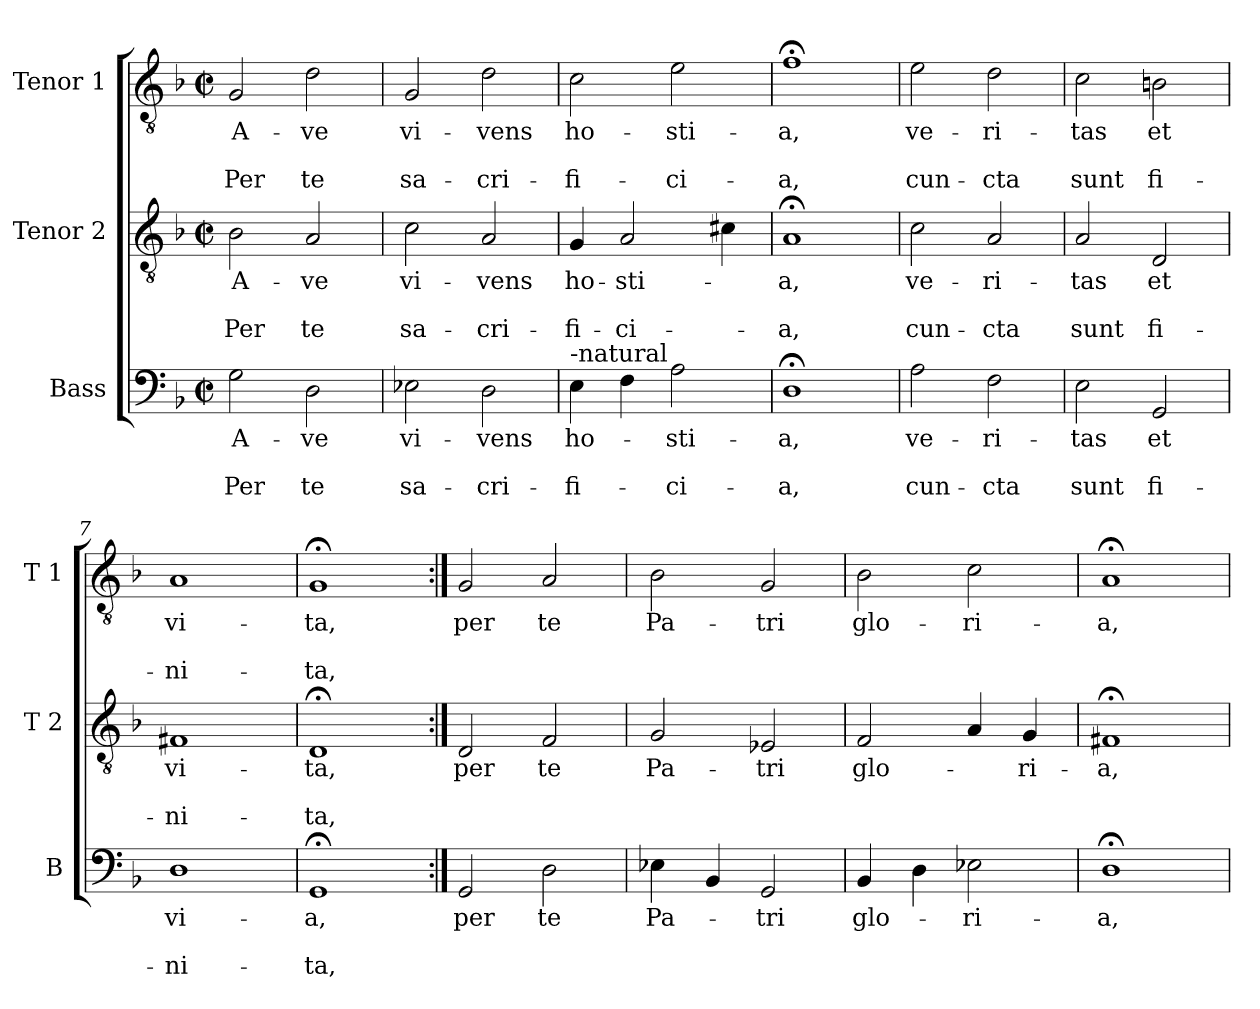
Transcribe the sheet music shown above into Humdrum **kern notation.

**kern	**text	**text	**text	**kern	**text	**text	**text	**kern	**text	**text	**text
*part3	*part3	*part3	*part3	*part2	*part2	*part2	*part2	*part1	*part1	*part1	*part1
*staff3	*staff3	*staff3	*staff3	*staff2	*staff2	*staff2	*staff2	*staff1	*staff1	*staff1	*staff1
*I"Bass	*	*	*	*I"Tenor 2	*	*	*	*I"Tenor 1	*	*	*
*I'B	*	*	*	*I'T 2	*	*	*	*I'T 1	*	*	*
*clefF4	*	*	*	*clefGv2	*	*	*	*clefGv2	*	*	*
*k[b-]	*	*	*	*k[b-]	*	*	*	*k[b-]	*	*	*
*F:	*	*	*	*F:	*	*	*	*F:	*	*	*
*M2/2	*	*	*	*M2/2	*	*	*	*M2/2	*	*	*
*met(c|)	*	*	*	*met(c|)	*	*	*	*met(c|)	*	*	*
=1	=1	=1	=1	=1	=1	=1	=1	=1	=1	=1	=1
!	!LO:LY:b	!	!LO:LY:b	!	!LO:LY:b	!	!LO:LY:b	!	!LO:LY:b	!	!LO:LY:b
2G\	A-	.	Per	2B-\	A-	.	Per	2G/	A-	.	Per
!	!LO:LY:b	!	!LO:LY:b	!	!LO:LY:b	!	!LO:LY:b	!	!LO:LY:b	!	!LO:LY:b
2D\	-ve	.	te	2A/	-ve	.	te	2d\	-ve	.	te
=2	=2	=2	=2	=2	=2	=2	=2	=2	=2	=2	=2
!	!LO:LY:b	!	!LO:LY:b	!	!LO:LY:b	!	!LO:LY:b	!	!LO:LY:b	!	!LO:LY:b
2E-X\	vi-	.	sa-	2c\	vi-	.	sa-	2G/	vi-	.	sa-
!	!LO:LY:b	!	!LO:LY:b	!	!LO:LY:b	!	!LO:LY:b	!	!LO:LY:b	!	!LO:LY:b
2D\	-vens	.	-cri-	2A/	-vens	.	-cri-	2d\	-vens	.	-cri-
=3	=3	=3	=3	=3	=3	=3	=3	=3	=3	=3	=3
!LO:TX:a:t=-natural	!	!	!	!	!	!	!	!	!	!	!
!	!LO:LY:b	!	!LO:LY:b	!	!LO:LY:b	!	!LO:LY:b	!	!LO:LY:b	!	!LO:LY:b
4E\	ho-	.	-fi-	4G/	ho-	.	-fi-	2c\	ho-	.	-fi-
!	!	!	!	!	!LO:LY:b	!	!LO:LY:b	!	!	!	!
4F\	.	.	.	2A/	-sti-	.	-ci-	.	.	.	.
!	!LO:LY:b	!	!LO:LY:b	!	!	!	!	!	!LO:LY:b	!	!LO:LY:b
2A\	-sti-	.	-ci-	.	.	.	.	2e\	-sti-	.	-ci-
.	.	.	.	4c#X\	.	.	.	.	.	.	.
=4	=4	=4	=4	=4	=4	=4	=4	=4	=4	=4	=4
!	!LO:LY:b	!	!LO:LY:b	!	!LO:LY:b	!	!LO:LY:b	!	!LO:LY:b	!	!LO:LY:b
1D;<	-a,	.	-a,	1A;<	-a,	.	-a,	1f;<	-a,	.	-a,
!!LO:LB:g=z
=5	=5	=5	=5	=5	=5	=5	=5	=5	=5	=5	=5
!	!LO:LY:b	!	!LO:LY:b	!	!LO:LY:b	!	!LO:LY:b	!	!LO:LY:b	!	!LO:LY:b
2A\	ve-	.	cun-	2c\	ve-	.	cun-	2e\	ve-	.	cun-
!	!LO:LY:b	!	!LO:LY:b	!	!LO:LY:b	!	!LO:LY:b	!	!LO:LY:b	!	!LO:LY:b
2F\	-ri-	.	-cta	2A/	-ri-	.	-cta	2d\	-ri-	.	-cta
=6	=6	=6	=6	=6	=6	=6	=6	=6	=6	=6	=6
!	!LO:LY:b	!	!LO:LY:b	!	!LO:LY:b	!	!LO:LY:b	!	!LO:LY:b	!	!LO:LY:b
2E\	-tas	.	sunt	2A/	-tas	.	sunt	2c\	-tas	.	sunt
!	!LO:LY:b	!	!LO:LY:b	!	!LO:LY:b	!	!LO:LY:b	!	!LO:LY:b	!	!LO:LY:b
2GG/	et	.	fi-	2D/	et	.	fi-	2Bn\	et	.	fi-
=7	=7	=7	=7	=7	=7	=7	=7	=7	=7	=7	=7
!	!LO:LY:b	!	!LO:LY:b	!	!LO:LY:b	!	!LO:LY:b	!	!LO:LY:b	!	!LO:LY:b
1D	vi-	.	-ni-	1F#X	vi-	.	-ni-	1A	vi-	.	-ni-
=8	=8	=8	=8	=8	=8	=8	=8	=8	=8	=8	=8
!	!LO:LY:b	!	!LO:LY:b	!	!LO:LY:b	!	!LO:LY:b	!	!LO:LY:b	!	!LO:LY:b
1GG;<	-a,	.	-ta,	1D;<	-ta,	.	-ta,	1G;<	-ta,	.	-ta,
=9:|!	=9:|!	=9:|!	=9:|!	=9:|!	=9:|!	=9:|!	=9:|!	=9:|!	=9:|!	=9:|!	=9:|!
!	!LO:LY:b	!	!	!	!LO:LY:b	!	!	!	!LO:LY:b	!	!
2GG/	per	.	.	2D/	per	.	.	2G/	per	.	.
!	!LO:LY:b	!	!	!	!LO:LY:b	!	!	!	!LO:LY:b	!	!
2D\	te	.	.	2F/	te	.	.	2A/	te	.	.
!!LO:LB:g=z
=10	=10	=10	=10	=10	=10	=10	=10	=10	=10	=10	=10
!	!LO:LY:b	!	!	!	!LO:LY:b	!	!	!	!LO:LY:b	!	!
4E-X\	Pa-	.	.	2G/	Pa-	.	.	2B-\	Pa-	.	.
4BB-/	.	.	.	.	.	.	.	.	.	.	.
!	!LO:LY:b	!	!	!	!LO:LY:b	!	!	!	!LO:LY:b	!	!
2GG/	-tri	.	.	2E-X/	-tri	.	.	2G/	-tri	.	.
=11	=11	=11	=11	=11	=11	=11	=11	=11	=11	=11	=11
!	!LO:LY:b	!	!	!	!LO:LY:b	!	!	!	!LO:LY:b	!	!
4BB-/	glo-	.	.	2F/	glo-	.	.	2B-\	glo-	.	.
4D\	.	.	.	.	.	.	.	.	.	.	.
!	!LO:LY:b	!	!	!	!	!	!	!	!LO:LY:b	!	!
2E-X\	-ri-	.	.	4A/	.	.	.	2c\	-ri-	.	.
!	!	!	!	!	!LO:LY:b	!	!	!	!	!	!
.	.	.	.	4G/	-ri-	.	.	.	.	.	.
=12	=12	=12	=12	=12	=12	=12	=12	=12	=12	=12	=12
!	!LO:LY:b	!	!	!	!LO:LY:b	!	!	!	!LO:LY:b	!	!
1D;<	-a,	.	.	1F#X;<	-a,	.	.	1A;<	-a,	.	.
=	=	=	=	=	=	=	=	=	=	=	=
*-	*-	*-	*-	*-	*-	*-	*-	*-	*-	*-	*-
